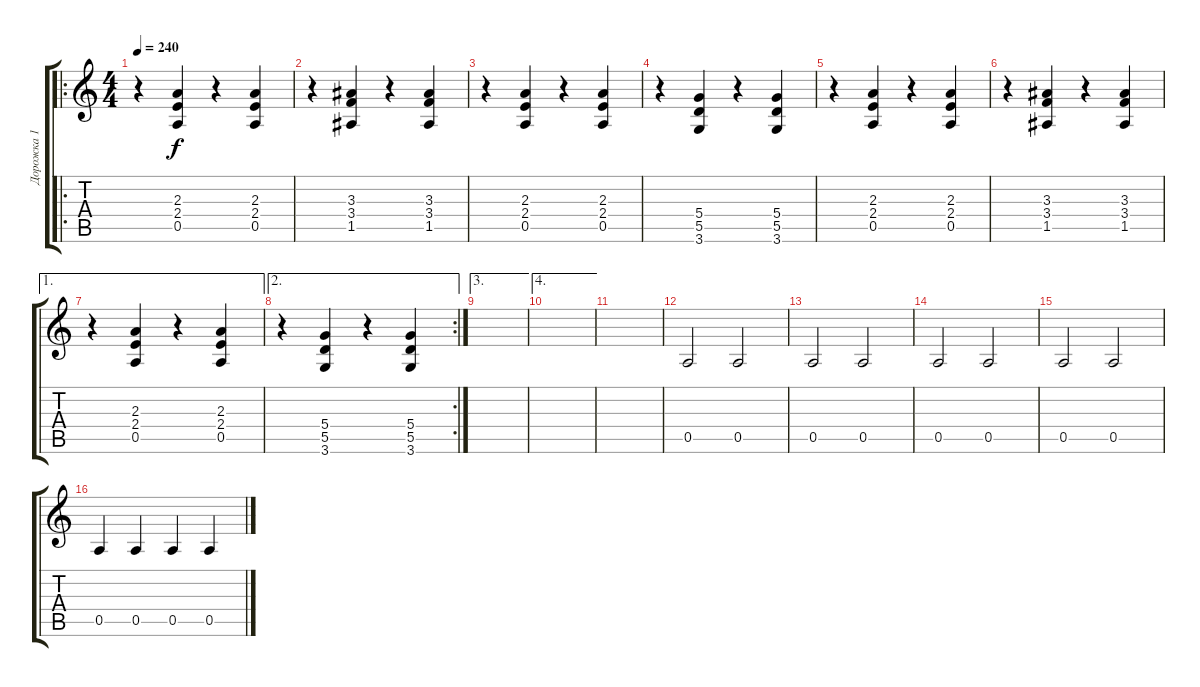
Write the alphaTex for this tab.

\track ("Дорожка 1" "Дорожка 1") {instrument acousticguitarsteel}
\staff {score tabs}
\tuning (E4 B3 G3 D3 A2 E2) {hide}
\ro
\ts (4 4)
\tempo 240
\clef g2
\ks c
r.4{dy f instrument overdrivenguitar} (2.3 2.4 0.5).4 r.4 (2.3 2.4 0.5).4 |
r.4 (3.3 3.4 1.5).4 r.4 (3.3 3.4 1.5).4 |
r.4 (2.3 2.4 0.5).4 r.4 (2.3 2.4 0.5).4 |
r.4 (5.4 5.5 3.6).4 r.4 (5.4 5.5 3.6).4 |
r.4 (2.3 2.4 0.5).4 r.4 (2.3 2.4 0.5).4 |
r.4 (3.3 3.4 1.5).4 r.4 (3.3 3.4 1.5).4 |
\ae 1
r.4 (2.3 2.4 0.5).4 r.4 (2.3 2.4 0.5).4 |
\ae 2
\rc 2
r.4 (5.4 5.5 3.6).4 r.4 (5.4 5.5 3.6).4 |
\ae 3
|
\ae 4
|
|
0.5.2{instrument acousticguitarsteel} 0.5.2 |
0.5.2 0.5.2 |
0.5.2 0.5.2 |
0.5.2 0.5.2 |
0.5.4 0.5.4 0.5.4 0.5.4
